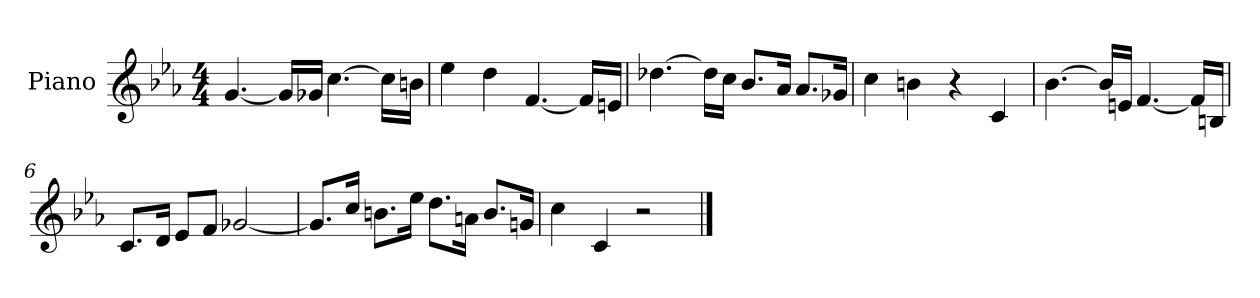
**kern
*part1
*staff1
*I"Piano
*I'Pno.
*clefG2
*k[b-e-a-]
*M4/4
*MM120
=1
[4.g/
16g/LL]
16g-X/JJ
[4.cc\
16cc\LL]
16bn\JJ
=2
4ee-\
4dd\
[4.f/
16f/LL]
16en/JJ
=3
[4.dd-X\
16dd-\LL]
16cc\JJ
8.b-/L
16a-/Jk
8.a-/L
16g-X/Jk
=4
4cc\
4bn\
4r
4c/
=5
[4.b-\
16b-/LL]
16en/JJ
[4.f/
16f/LL]
16Bn/JJ
=6
8.c/L
16d/Jk
8e-/L
8f/J
[2g-X/
!!LO:LB:g=z
=7
8.g-/L]
16cc/Jk
8.bn\L
16ee-\Jk
8.dd\L
16an\Jk
8.b/L
16gn/Jk
=8
4cc\
4c/
2r
==
*-
